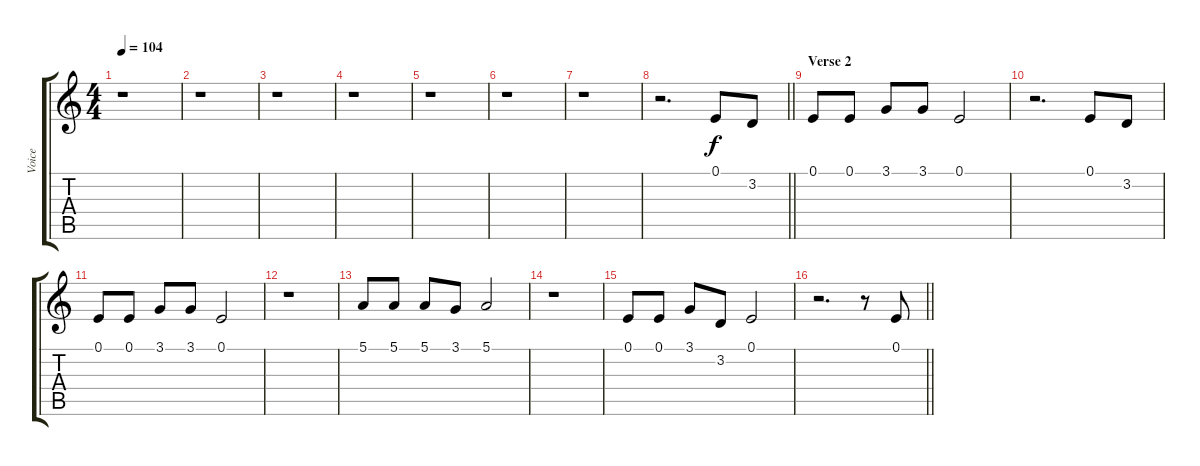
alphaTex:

\track ("Voice" "Voice") {instrument pad1newage}
\staff {score tabs}
\tuning (E4 B3 G3 D3 A2 E2) {hide}
\ts (4 4)
\tempo 104
\clef g2
\ks c
r.1{dy f} |
r.1 |
r.1 |
r.1 |
r.1 |
r.1 |
r.1 |
\barLineRight lightlight
r.2{d} 0.1.8 3.2.8 |
\section ("" "Verse 2")
0.1.8 0.1.8 3.1.8 3.1.8 0.1.2 |
r.2{d} 0.1.8 3.2.8 |
0.1.8 0.1.8 3.1.8 3.1.8 0.1.2 |
r.1 |
5.1.8 5.1.8 5.1.8 3.1.8 5.1.2 |
r.1 |
0.1.8 0.1.8 3.1.8 3.2.8 0.1.2 |
\barLineRight lightlight
r.2{d} r.8 0.1.8
